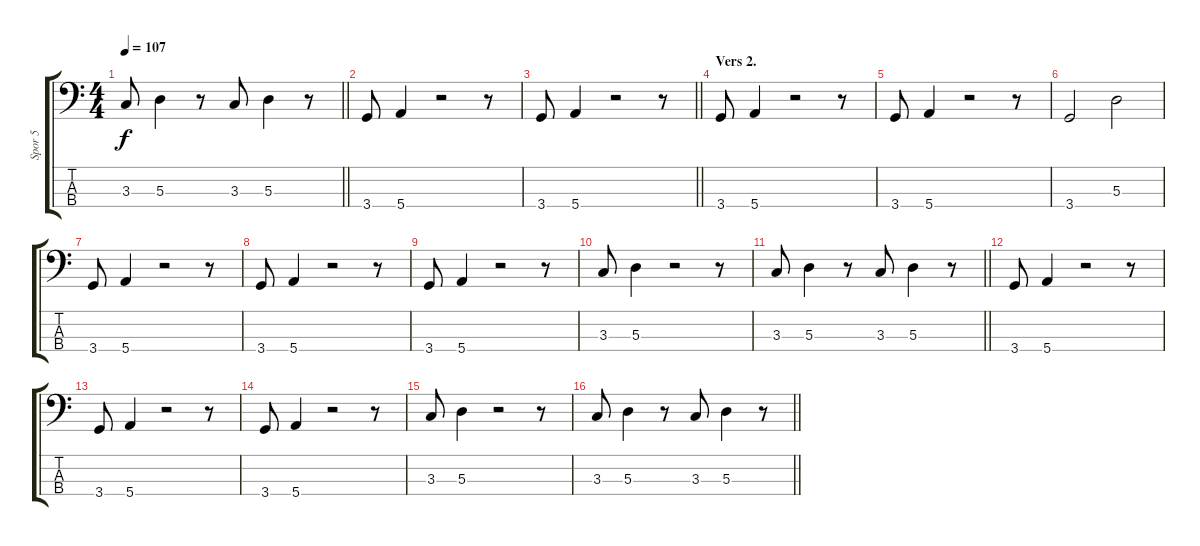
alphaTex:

\track ("Spor 5" "Spor 5") {instrument electricbassfinger}
\staff {score tabs}
\tuning (G2 D2 A1 E1) {hide}
\ts (4 4)
\tempo 107
\clef f4
\barLineRight lightlight
\ks c
3.3.8{dy f} 5.3.4 r.8 3.3.8 5.3.4 r.8 |
3.4.8 5.4.4 r.2 r.8 |
\barLineRight lightlight
3.4.8 5.4.4 r.2 r.8 |
\section ("" "Vers 2.")
3.4.8 5.4.4 r.2 r.8 |
3.4.8 5.4.4 r.2 r.8 |
3.4.2 5.3.2 |
3.4.8 5.4.4 r.2 r.8 |
3.4.8 5.4.4 r.2 r.8 |
3.4.8 5.4.4 r.2 r.8 |
3.3.8 5.3.4 r.2 r.8 |
\barLineRight lightlight
3.3.8 5.3.4 r.8 3.3.8 5.3.4 r.8 |
3.4.8 5.4.4 r.2 r.8 |
3.4.8 5.4.4 r.2 r.8 |
3.4.8 5.4.4 r.2 r.8 |
3.3.8 5.3.4 r.2 r.8 |
\barLineRight lightlight
3.3.8 5.3.4 r.8 3.3.8 5.3.4 r.8
